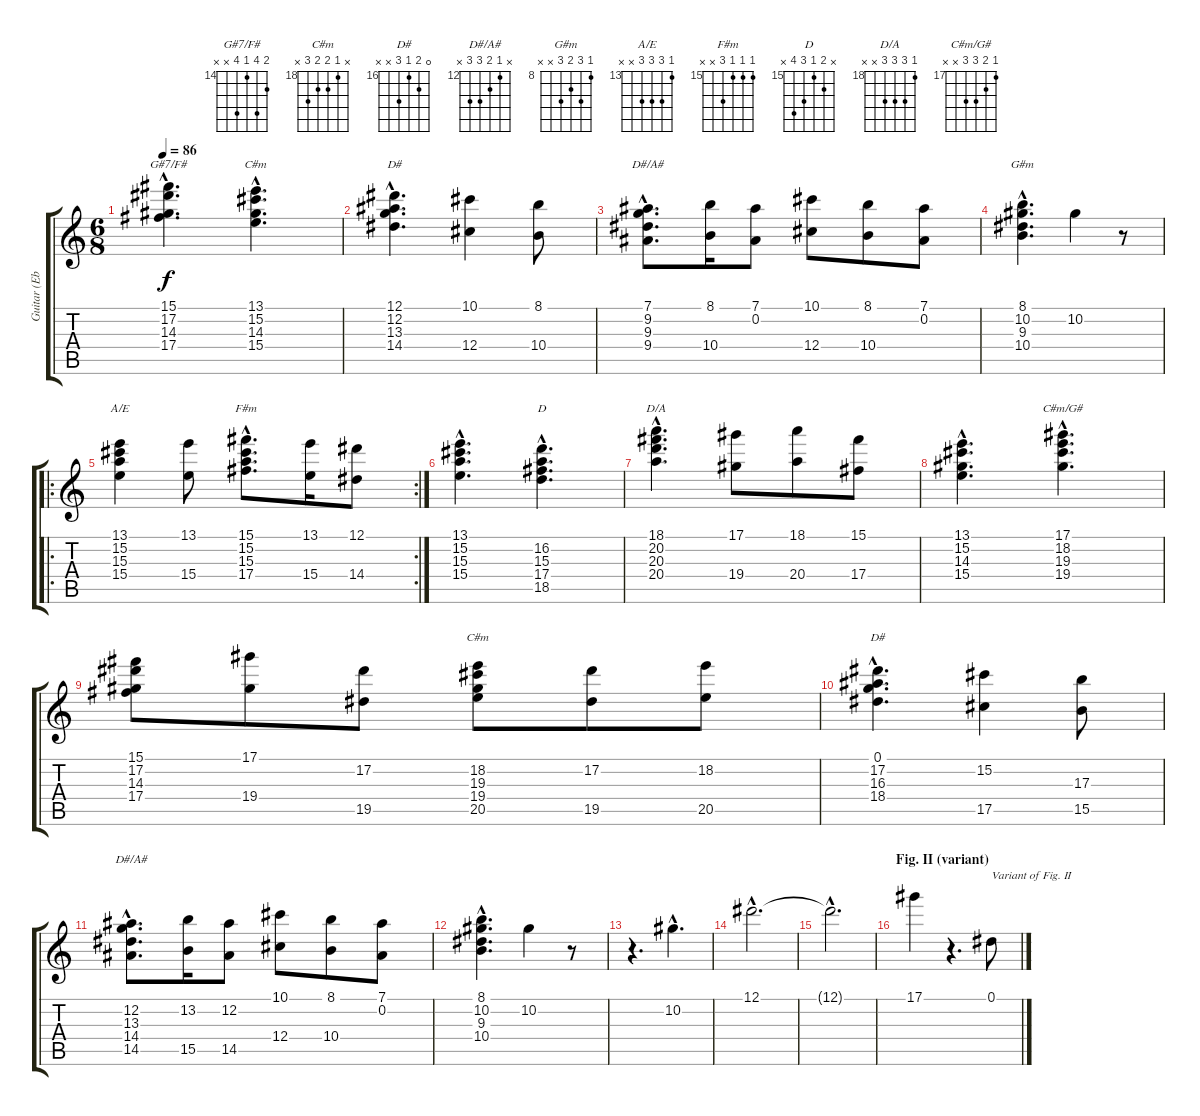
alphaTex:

\track ("Guitar (Eb tuning)" "Guitar (Eb") {instrument electricguitarclean}
\staff {score tabs}
\tuning (Eb4 Bb3 Gb3 Db3 Ab2 Eb2) {hide}
\chord ("G#7/F#" 15 17 14 17 x x) {firstfret 14}
\chord ("C#m" 13 15 14 15 x x) {firstfret 13}
\chord ("D#" 12 12 13 14 x x) {firstfret 12}
\chord ("D#/A#" 7 9 9 9 x x) {firstfret 7}
\chord ("G#m" 8 10 9 10 x x) {firstfret 8}
\chord ("A/E" 13 15 15 15 x x) {firstfret 13}
\chord ("F#m" 15 15 15 17 x x) {firstfret 15}
\chord ("D" x 16 15 17 18 x) {firstfret 15}
\chord ("D/A" 18 20 20 20 x x) {firstfret 18}
\chord ("C#m/G#" 17 18 19 19 x x) {firstfret 17}
\chord ("C#m" x 18 19 19 20 x) {firstfret 18}
\chord ("D#" 0 17 16 18 x x) {firstfret 16}
\chord ("D#/A#" x 12 13 14 14 x) {firstfret 12}
\ts (6 8)
\tempo 86
\clef g2
\ks c
(15.1{hac} 17.2{hac} 14.3{hac} 17.4{hac}).4{d ch "G#7/F#" dy f} (13.1{hac} 15.2{hac} 14.3{hac} 15.4{hac}).4{d ch "C#m"} |
(12.1{hac} 12.2{hac} 13.3{hac} 14.4{hac}).4{d ch "D#"} (10.1 12.4).4 (8.1 10.4).8 |
(7.1{hac} 9.2{hac} 9.3{hac} 9.4{hac}).8{d ch "D#/A#"} (8.1 10.4).16 (7.1 0.2).8 (10.1 12.4).8 (8.1 10.4).8 (7.1 0.2).8 |
(8.1{hac} 10.2{hac} 9.3{hac} 10.4{hac}).4{d ch "G#m"} 10.2.4 r.8 |
\ro
\rc 2
(13.1 15.2 15.3 15.4).4{ch "A/E"} (13.1 15.4).8 (15.1{hac} 15.2{hac} 15.3{hac} 17.4{hac}).8{d ch "F#m"} (13.1 15.4).16 (12.1 14.4).8 |
(13.1{hac} 15.2{hac} 15.3{hac} 15.4{hac}).4{d} (16.2{hac} 15.3{hac} 17.4{hac} 18.5{hac}).4{d ch "D"} |
(18.1{hac} 20.2{hac} 20.3{hac} 20.4{hac}).4{d ch "D/A"} (17.1 19.4).8 (18.1 20.4).8 (15.1 17.4).8 |
(13.1{hac} 15.2{hac} 14.3{hac} 15.4{hac}).4{d} (17.1{hac} 18.2{hac} 19.3{hac} 19.4{hac}).4{d ch "C#m/G#"} |
(15.1 17.2 14.3 17.4).8 (17.1 19.4).8 (17.2 19.5).8 (18.2 19.3 19.4 20.5).8{ch "C#m"} (17.2 19.5).8 (18.2 20.5).8 |
(0.1{hac} 17.2{hac} 16.3{hac} 18.4{hac}).4{d ch "D#"} (15.2 17.5).4 (17.3 15.5).8 |
(12.2{hac} 13.3{hac} 14.4{hac} 14.5{hac}).8{d ch "D#/A#"} (13.2 15.5).16 (12.2 14.5).8 (10.1 12.4).8 (8.1 10.4).8 (7.1 0.2).8 |
(8.1{hac} 10.2{hac} 9.3{hac} 10.4{hac}).4{d} 10.2.4 r.8 |
r.4{d} 10.2{hac}.4{d} |
12.1{hac}.2{d} |
12.1{hac t}.2{d} |
\section ("" "Fig. II (variant)")
17.1.4 r.4{d} 0.1.8{txt "Variant of Fig. II"}
